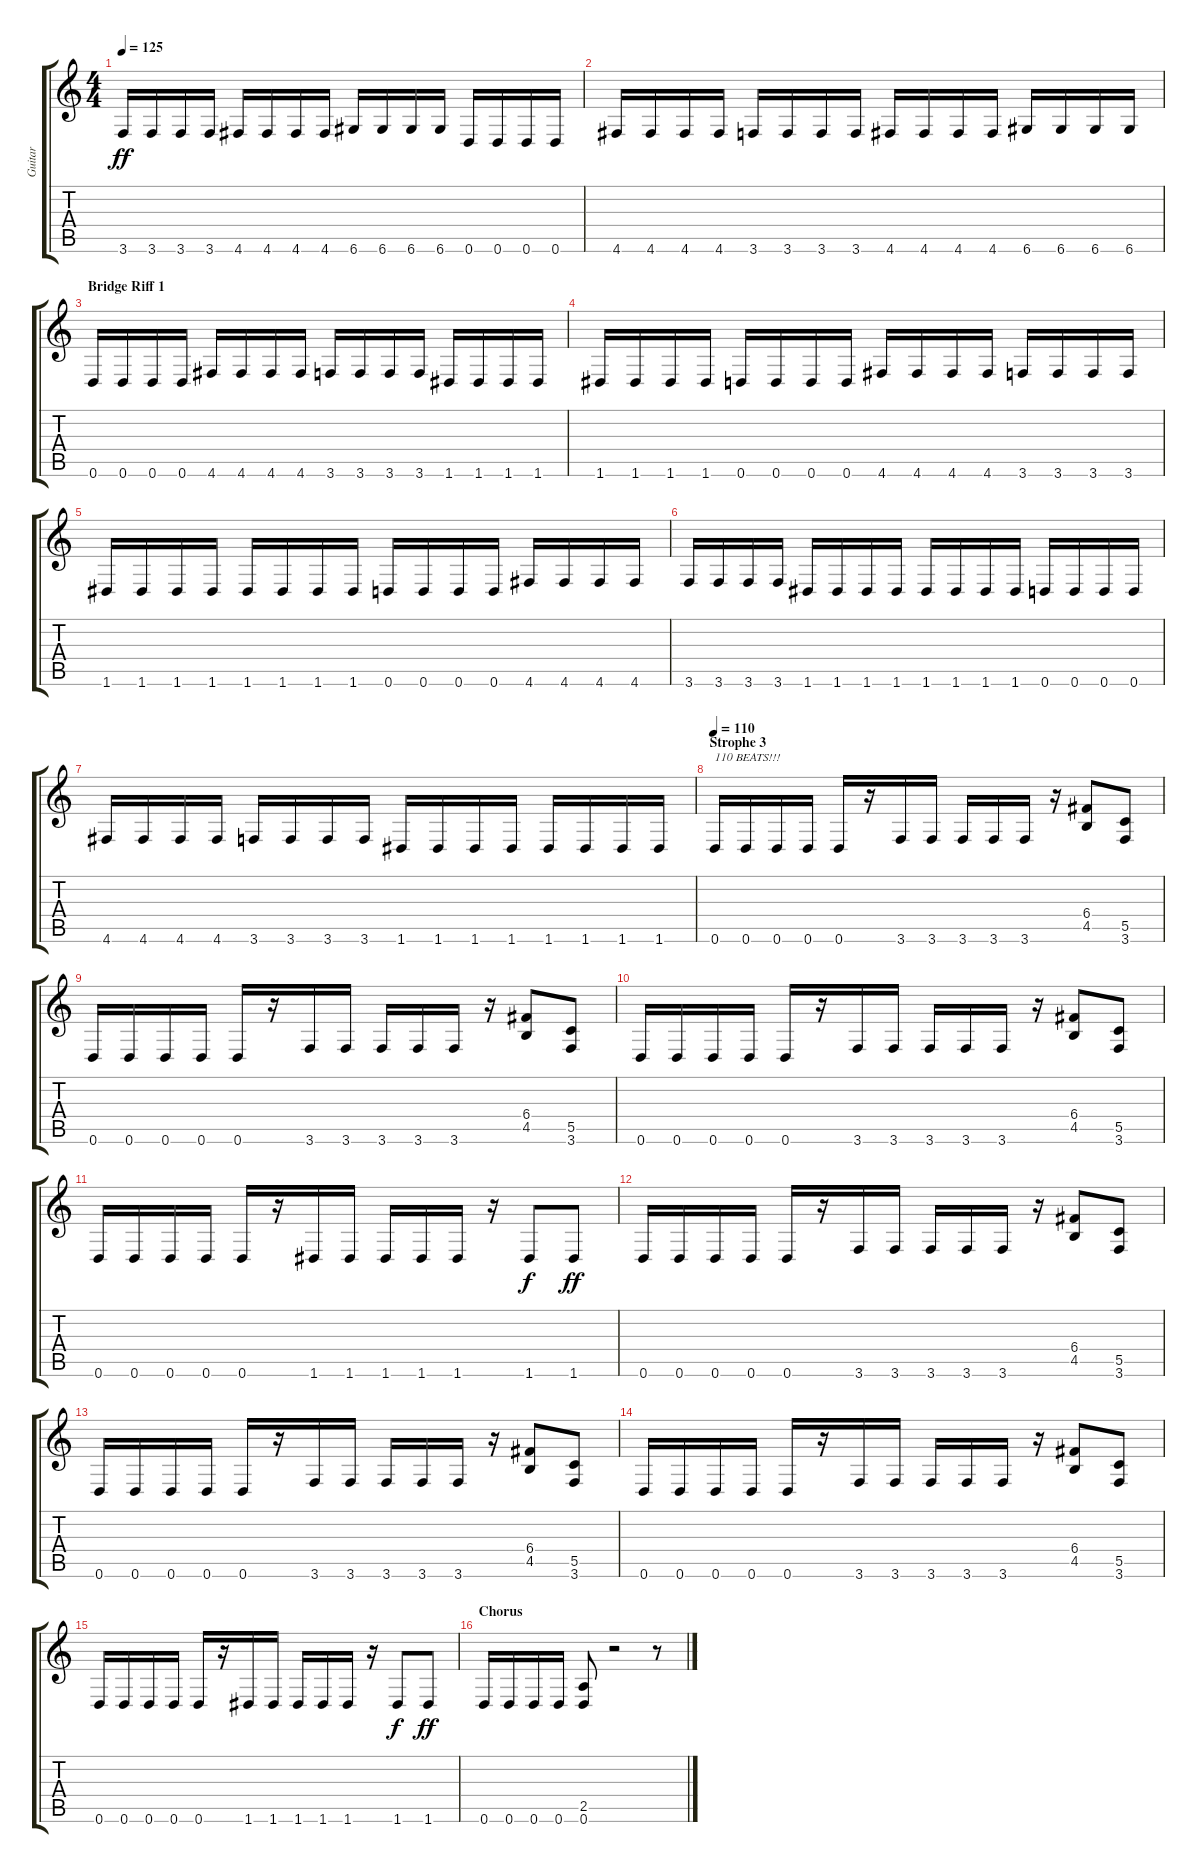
\track ("Guitar" "Guitar") {instrument distortionguitar}
\staff {score tabs}
\tuning (D4 A3 F3 C3 G2 D2) {hide}
\ts (4 4)
\tempo 125
\clef g2
\ks c
3.6.16{dy ff} 3.6.16 3.6.16 3.6.16 4.6.16 4.6.16 4.6.16 4.6.16 6.6.16 6.6.16 6.6.16 6.6.16 0.6.16 0.6.16 0.6.16 0.6.16 |
4.6.16 4.6.16 4.6.16 4.6.16 3.6.16 3.6.16 3.6.16 3.6.16 4.6.16 4.6.16 4.6.16 4.6.16 6.6.16 6.6.16 6.6.16 6.6.16 |
\section ("" "Bridge Riff 1")
0.6.16 0.6.16 0.6.16 0.6.16 4.6.16 4.6.16 4.6.16 4.6.16 3.6.16 3.6.16 3.6.16 3.6.16 1.6.16 1.6.16 1.6.16 1.6.16 |
1.6.16 1.6.16 1.6.16 1.6.16 0.6.16 0.6.16 0.6.16 0.6.16 4.6.16 4.6.16 4.6.16 4.6.16 3.6.16 3.6.16 3.6.16 3.6.16 |
1.6.16 1.6.16 1.6.16 1.6.16 1.6.16 1.6.16 1.6.16 1.6.16 0.6.16 0.6.16 0.6.16 0.6.16 4.6.16 4.6.16 4.6.16 4.6.16 |
3.6.16 3.6.16 3.6.16 3.6.16 1.6.16 1.6.16 1.6.16 1.6.16 1.6.16 1.6.16 1.6.16 1.6.16 0.6.16 0.6.16 0.6.16 0.6.16 |
4.6.16 4.6.16 4.6.16 4.6.16 3.6.16 3.6.16 3.6.16 3.6.16 1.6.16 1.6.16 1.6.16 1.6.16 1.6.16 1.6.16 1.6.16 1.6.16 |
\section ("" "Strophe 3")
\tempo 110
0.6.16{txt "110 BEATS!!!"} 0.6.16 0.6.16 0.6.16 0.6.16 r.16 3.6.16 3.6.16 3.6.16 3.6.16 3.6.16 r.16 (6.4 4.5).8 (5.5 3.6).8 |
0.6.16 0.6.16 0.6.16 0.6.16 0.6.16 r.16 3.6.16 3.6.16 3.6.16 3.6.16 3.6.16 r.16 (6.4 4.5).8 (5.5 3.6).8 |
0.6.16 0.6.16 0.6.16 0.6.16 0.6.16 r.16 3.6.16 3.6.16 3.6.16 3.6.16 3.6.16 r.16 (6.4 4.5).8 (5.5 3.6).8 |
0.6.16 0.6.16 0.6.16 0.6.16 0.6.16 r.16 1.6.16 1.6.16 1.6.16 1.6.16 1.6.16 r.16 1.6.8{dy f} 1.6.8{dy ff} |
0.6.16 0.6.16 0.6.16 0.6.16 0.6.16 r.16 3.6.16 3.6.16 3.6.16 3.6.16 3.6.16 r.16 (6.4 4.5).8 (5.5 3.6).8 |
0.6.16 0.6.16 0.6.16 0.6.16 0.6.16 r.16 3.6.16 3.6.16 3.6.16 3.6.16 3.6.16 r.16 (6.4 4.5).8 (5.5 3.6).8 |
0.6.16 0.6.16 0.6.16 0.6.16 0.6.16 r.16 3.6.16 3.6.16 3.6.16 3.6.16 3.6.16 r.16 (6.4 4.5).8 (5.5 3.6).8 |
0.6.16 0.6.16 0.6.16 0.6.16 0.6.16 r.16 1.6.16 1.6.16 1.6.16 1.6.16 1.6.16 r.16 1.6.8{dy f} 1.6.8{dy ff} |
\section ("" "Chorus")
0.6.16 0.6.16 0.6.16 0.6.16 (2.5 0.6).8 r.2 r.8
